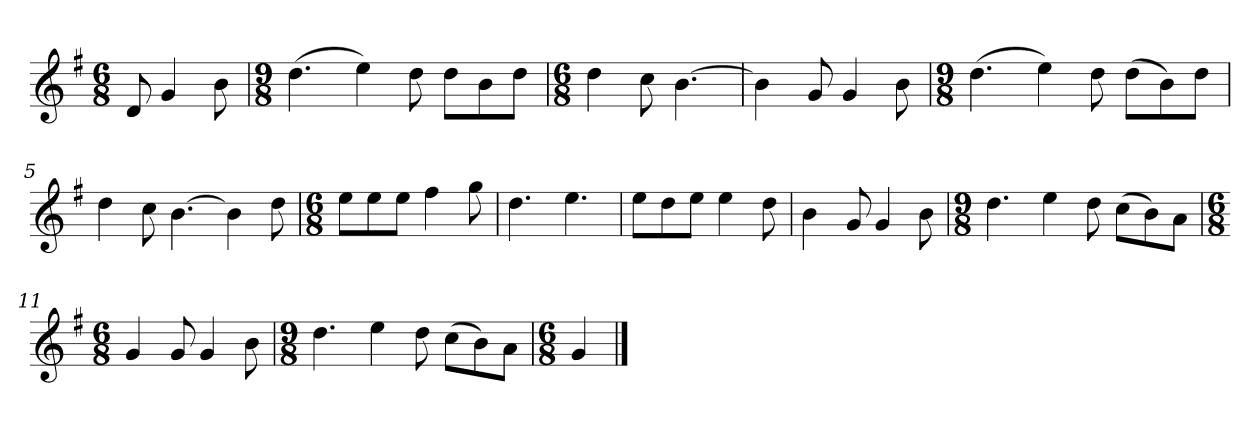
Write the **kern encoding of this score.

**kern
*part1
*staff1
*k[f#]
*M6/8
*MM120
=
8d
4g
8b
=1
*M9/8
(4.dd
4ee)
8dd
8ddL
8b
8ddJ
=2
*M6/8
4dd
8cc
[4.b
=3
4b]
8g
4g
8b
=4
*M9/8
(4.dd
4ee)
8dd
(8ddL
8b)
8ddJ
=5
4dd
8cc
[4.b
4b]
8dd
=6
*M6/8
8eeL
8ee
8eeJ
4ff#
8gg
=7
4.dd
4.ee
=8
8eeL
8dd
8eeJ
4ee
8dd
=9
4b
8g
4g
8b
=10
*M9/8
4.dd
4ee
8dd
(8ccL
8b)
8aJ
=11
*M6/8
4g
8g
4g
8b
=12
*M9/8
4.dd
4ee
8dd
(8ccL
8b)
8aJ
=13
*M6/8
4g
==
*-
